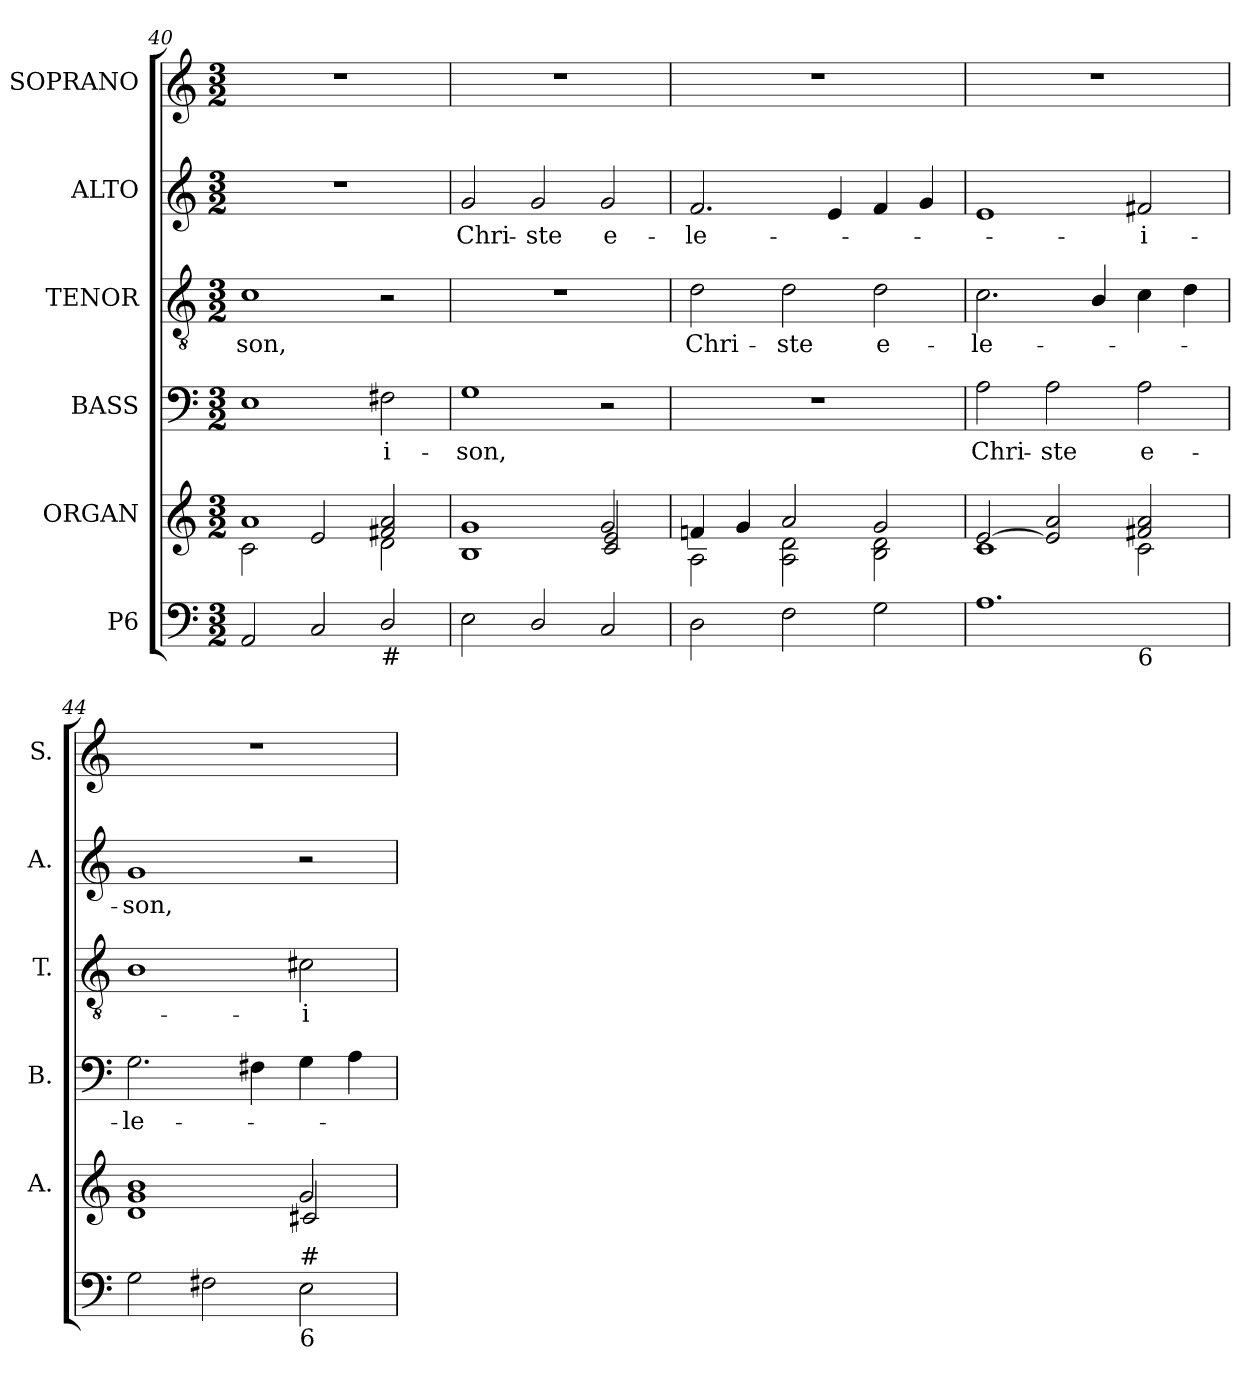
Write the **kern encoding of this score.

**kern	**kern	**kern	**text	**kern	**text	**kern	**text	**kern
*part6	*part5	*part4	*part4	*part3	*part3	*part2	*part2	*part1
*staff6	*staff5	*staff4	*staff4	*staff3	*staff3	*staff2	*staff2	*staff1
*I"P6	*I"ORGAN	*I"BASS	*	*I"TENOR	*	*I"ALTO	*	*I"SOPRANO
*	*I'A.	*I'B.	*	*I'T.	*	*I'A.	*	*I'S.
*clefF4	*clefG2	*clefF4	*	*clefGv2	*	*clefG2	*	*clefG2
*	*	*	*	*ITrd7c12	*	*	*	*
*k[]	*k[]	*k[]	*	*k[]	*	*k[]	*	*k[]
*C:	*C:	*C:	*	*C:	*	*C:	*	*C:
*M3/2	*M3/2	*M3/2	*	*M3/2	*	*M3/2	*	*M3/2
=40	=40	=40	=40	=40	=40	=40	=40	=40
*	*^	*	*	*	*	*	*	*
!	!	!	!	!	!	!LO:LY:b:color=#000000	!LO:N:vis=1	!	!LO:N:vis=1
2AAi/	1ai	2ci\	1Ei	.	1Ci	-son,	1.r	.	1.r
2Ci/	.	2ei/	.	.	.	.	.	.	.
!LO:TX:b:t=#	!	!	!	!	!	!	!	!	!
!	!	!	!	!LO:LY:b:color=#000000	!	!	!	!	!
2Di/	2f#Xi/ 2ai	2di\	2F#Xi\	-i-	2r	.	.	.	.
=41	=41	=41	=41	=41	=41	=41	=41	=41	=41
!	!	!	!	!LO:LY:b:color=#000000	!LO:N:vis=1	!	!	!	!
!	!	!	!	!	!	!	!	!LO:LY:b:color=#000000	!LO:N:vis=1
2Ei\	1gi	1Bi	1Gi	-son,	1.r	.	2gi/	Chri-	1.r
!	!	!	!	!	!	!	!	!LO:LY:b:color=#000000	!
2Di/	.	.	.	.	.	.	2gi/	-ste	.
!	!	!	!	!	!	!	!	!LO:LY:b:color=#000000	!
2Ci/	2gi/	2ci/ 2ei	2r	.	.	.	2gi/	e-	.
!!LO:PB:g=z
=42	=42	=42	=42	=42	=42	=42	=42	=42	=42
!	!	!	!LO:N:vis=1	!	!	!	!	!	!
!	!	!	!	!	!	!LO:LY:b:color=#000000	!	!	!
!	!	!	!	!	!	!	!	!LO:LY:b:color=#000000	!LO:N:vis=1
2Di\	4fni/	2Ai\	1.r	.	2Di\	Chri-	2.fi/	-le-	1.r
.	4gi/	.	.	.	.	.	.	.	.
!	!	!	!	!	!	!LO:LY:b:color=#000000	!	!	!
2Fi\	2ai/	2Ai\ 2di	.	.	2Di\	-ste	.	.	.
.	.	.	.	.	.	.	4ei/	.	.
!	!	!	!	!	!	!LO:LY:b:color=#000000	!	!	!
2Gi\	2gi/	2Bi\ 2di	.	.	2Di\	e-	4fi/	.	.
.	.	.	.	.	.	.	4gi/	.	.
=43	=43	=43	=43	=43	=43	=43	=43	=43	=43
!	!	!	!	!LO:LY:b:color=#000000	!	!	!	!	!
!LO:TX:b:t=( 5	!	!	!	!	!	!	!	!	!
!	!	!	!	!	!	!LO:LY:b:color=#000000	!	!	!LO:N:vis=1
*^	*	*	*	*	*	*	*	*	*
1.Ai	1ryy	[2ei/	1ci	2Ai\	Chri-	2.Ci\	-le-	1ei	.	1.r
!	!	!	!	!	!LO:LY:b:color=#000000	!	!	!	!	!
.	.	2ei/] 2ai	.	2Ai\	-ste	.	.	.	.	.
.	.	.	.	.	.	4BBi/	.	.	.	.
!	!	!	!	!	!LO:LY:b:color=#000000	!	!	!	!	!
!	!LO:TX:b:t=6	!	!	!	!	!	!	!	!	!
!	!	!	!	!	!	!	!	!	!LO:LY:b:color=#000000	!
.	2ryy	2f#Xi/ 2ai	2ci\	2Ai\	e-	4Ci\	.	2f#Xi/	-i-	.
.	.	.	.	.	.	4Di\	.	.	.	.
*v	*v	*	*	*	*	*	*	*	*	*
=44	=44	=44	=44	=44	=44	=44	=44	=44	=44
*^	*	*	*	*	*	*	*	*	*
!	!	!	!	!	!LO:LY:b:color=#000000	!	!	!	!	!
*v	*v	*	*	*	*	*	*	*	*	*
*^	*	*	*	*	*	*	*	*	*
!	!	!	!	!	!	!	!	!	!LO:LY:b:color=#000000	!LO:N:vis=1
*v	*v	*	*	*	*	*	*	*	*	*
2Gi\	1gi 1bi	1di	2.Gi\	-le-	1BBi	.	1gi	-son,	1.r
2F#Xi\	.	.	.	.	.	.	.	.	.
.	.	.	4F#Xi\	.	.	.	.	.	.
!LO:TX:b:t=6	!	!	!	!	!	!	!	!	!
!LO:TX:t=#	!	!	!	!	!	!	!	!	!
!	!	!	!	!	!	!LO:LY:b:color=#000000	!	!	!
2Ei\	2gi/	2c#Xi/	4Gi\	.	2C#Xi\	-i-	2r	.	.
.	.	.	4Ai\	.	.	.	.	.	.
*	*v	*v	*	*	*	*	*	*	*
=	=	=	=	=	=	=	=	=
*-	*-	*-	*-	*-	*-	*-	*-	*-
